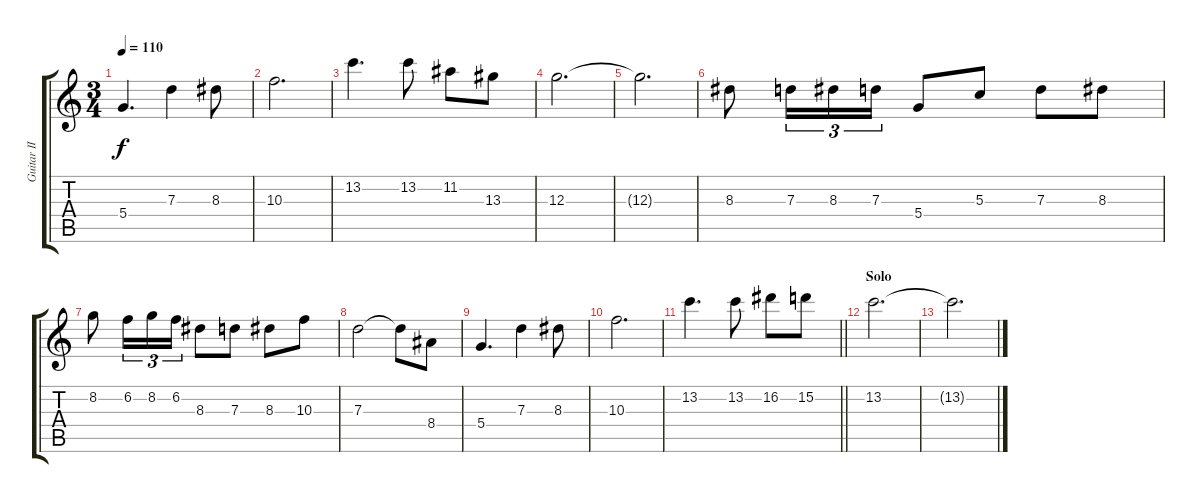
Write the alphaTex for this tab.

\track ("Guitar II (\"ACOUSTIC\")" "Guitar II ") {instrument electricguitarjazz}
\staff {score tabs}
\tuning (E4 B3 G3 D3 A2 D2) {hide}
\ts (3 4)
\tempo 110
\clef g2
\ks c
5.4.4{d dy f} 7.3.4 8.3.8 |
10.3.2{d} |
13.2.4{d} 13.2.8 11.2.8 13.3.8 |
12.3.2{d} |
12.3{t}.2{d} |
8.3.8 7.3.16{tu (3 2)} 8.3.16{tu (3 2)} 7.3.16{tu (3 2)} 5.4.8 5.3.8 7.3.8 8.3.8 |
8.2.8 6.2.16{tu (3 2)} 8.2.16{tu (3 2)} 6.2.16{tu (3 2)} 8.3.8 7.3.8 8.3.8 10.3.8 |
7.3.2 7.3{t}.8 8.4.8 |
5.4.4{d} 7.3.4 8.3.8 |
10.3.2{d} |
\barLineRight lightlight
13.2.4{d} 13.2.8 16.2.8 15.2.8 |
\section ("" "Solo")
13.2.2{d} |
13.2{t}.2{d}
